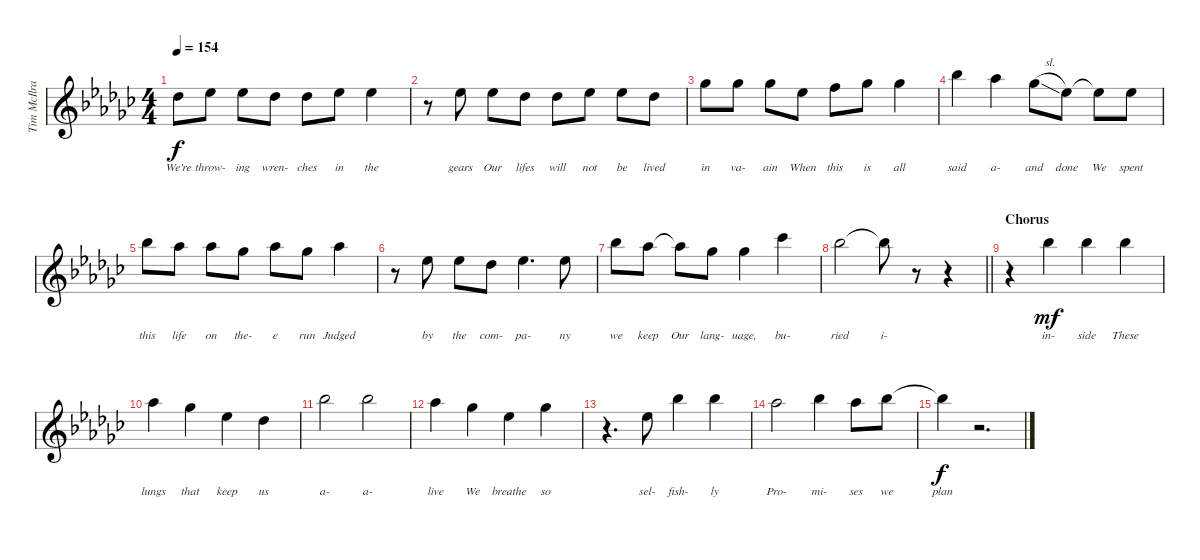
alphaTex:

\track ("Tim McIlrath - Vocals" "Tim McIlra") {instrument distortionguitar}
\staff {score}
\tuning (Eb4 Bb3 Gb3 Db3 Ab2 Eb2) {hide}
\ts (4 4)
\tempo 154
\clef g2
\ks gb
3.2.8{lyrics (0 "We’re") lyrics (1 "") lyrics (2 "") lyrics (3 "") lyrics (4 "") dy f} 5.2.8{lyrics (0 "throw-") lyrics (1 "") lyrics (2 "") lyrics (3 "") lyrics (4 "")} 5.2.8{lyrics (0 "ing") lyrics (1 "") lyrics (2 "") lyrics (3 "") lyrics (4 "")} 3.2.8{lyrics (0 "wren-") lyrics (1 "") lyrics (2 "") lyrics (3 "") lyrics (4 "")} 3.2.8{lyrics (0 "ches") lyrics (1 "") lyrics (2 "") lyrics (3 "") lyrics (4 "")} 5.2.8{lyrics (0 "in") lyrics (1 "") lyrics (2 "") lyrics (3 "") lyrics (4 "")} 5.2.4{lyrics (0 "the") lyrics (1 "") lyrics (2 "") lyrics (3 "") lyrics (4 "")} |
r.8 5.2.8{lyrics (0 "gears") lyrics (1 "") lyrics (2 "") lyrics (3 "") lyrics (4 "")} 5.2.8{lyrics (0 "Our") lyrics (1 "") lyrics (2 "") lyrics (3 "") lyrics (4 "")} 3.2.8{lyrics (0 "lifes") lyrics (1 "") lyrics (2 "") lyrics (3 "") lyrics (4 "")} 3.2.8{lyrics (0 "will") lyrics (1 "") lyrics (2 "") lyrics (3 "") lyrics (4 "")} 5.2.8{lyrics (0 "not") lyrics (1 "") lyrics (2 "") lyrics (3 "") lyrics (4 "")} 5.2.8{lyrics (0 "be") lyrics (1 "") lyrics (2 "") lyrics (3 "") lyrics (4 "")} 3.2.8{lyrics (0 "lived") lyrics (1 "") lyrics (2 "") lyrics (3 "") lyrics (4 "")} |
8.2.8{lyrics (0 "in") lyrics (1 "") lyrics (2 "") lyrics (3 "") lyrics (4 "")} 8.2.8{lyrics (0 "va-") lyrics (1 "") lyrics (2 "") lyrics (3 "") lyrics (4 "")} 8.2.8{lyrics (0 "ain") lyrics (1 "") lyrics (2 "") lyrics (3 "") lyrics (4 "")} 5.2.8{lyrics (0 "When") lyrics (1 "") lyrics (2 "") lyrics (3 "") lyrics (4 "")} 7.2.8{lyrics (0 "this") lyrics (1 "") lyrics (2 "") lyrics (3 "") lyrics (4 "")} 8.2.8{lyrics (0 "is") lyrics (1 "") lyrics (2 "") lyrics (3 "") lyrics (4 "")} 8.2.4{lyrics (0 "all") lyrics (1 "") lyrics (2 "") lyrics (3 "") lyrics (4 "")} |
12.2.4{lyrics (0 "said") lyrics (1 "") lyrics (2 "") lyrics (3 "") lyrics (4 "")} 10.2.4{lyrics (0 "a-") lyrics (1 "") lyrics (2 "") lyrics (3 "") lyrics (4 "")} 8.2{sl}.8{lyrics (0 "and") lyrics (1 "") lyrics (2 "") lyrics (3 "") lyrics (4 "")} 5.2.8{lyrics (0 "done") lyrics (1 "") lyrics (2 "") lyrics (3 "") lyrics (4 "")} 5.2{t}.8{lyrics (0 "We") lyrics (1 "") lyrics (2 "") lyrics (3 "") lyrics (4 "")} 5.2.8{lyrics (0 "spent") lyrics (1 "") lyrics (2 "") lyrics (3 "") lyrics (4 "")} |
12.2.8{lyrics (0 "this") lyrics (1 "") lyrics (2 "") lyrics (3 "") lyrics (4 "")} 10.2.8{lyrics (0 "life") lyrics (1 "") lyrics (2 "") lyrics (3 "") lyrics (4 "")} 10.2.8{lyrics (0 "on") lyrics (1 "") lyrics (2 "") lyrics (3 "") lyrics (4 "")} 8.2.8{lyrics (0 "the-") lyrics (1 "") lyrics (2 "") lyrics (3 "") lyrics (4 "")} 10.2.8{lyrics (0 "e") lyrics (1 "") lyrics (2 "") lyrics (3 "") lyrics (4 "")} 8.2.8{lyrics (0 "run") lyrics (1 "") lyrics (2 "") lyrics (3 "") lyrics (4 "")} 10.2.4{lyrics (0 "Judged") lyrics (1 "") lyrics (2 "") lyrics (3 "") lyrics (4 "")} |
r.8 5.2.8{lyrics (0 "by") lyrics (1 "") lyrics (2 "") lyrics (3 "") lyrics (4 "")} 5.2.8{lyrics (0 "the") lyrics (1 "") lyrics (2 "") lyrics (3 "") lyrics (4 "")} 3.2.8{lyrics (0 "com-") lyrics (1 "") lyrics (2 "") lyrics (3 "") lyrics (4 "")} 5.2.4{d lyrics (0 "pa-") lyrics (1 "") lyrics (2 "") lyrics (3 "") lyrics (4 "")} 5.2.8{lyrics (0 "ny") lyrics (1 "") lyrics (2 "") lyrics (3 "") lyrics (4 "")} |
12.2.8{lyrics (0 "we") lyrics (1 "") lyrics (2 "") lyrics (3 "") lyrics (4 "")} 10.2.8{lyrics (0 "keep") lyrics (1 "") lyrics (2 "") lyrics (3 "") lyrics (4 "")} 10.2{t}.8{lyrics (0 "Our") lyrics (1 "") lyrics (2 "") lyrics (3 "") lyrics (4 "")} 8.2.8{lyrics (0 "lang-") lyrics (1 "") lyrics (2 "") lyrics (3 "") lyrics (4 "")} 8.2.4{lyrics (0 "uage,") lyrics (1 "") lyrics (2 "") lyrics (3 "") lyrics (4 "")} 13.2.4{lyrics (0 "bu-") lyrics (1 "") lyrics (2 "") lyrics (3 "") lyrics (4 "")} |
\barLineRight lightlight
12.2.2{lyrics (0 "ried") lyrics (1 "") lyrics (2 "") lyrics (3 "") lyrics (4 "")} 12.2{t}.8{lyrics (0 "i-") lyrics (1 "") lyrics (2 "") lyrics (3 "") lyrics (4 "")} r.8 r.4 |
\section ("" "Chorus")
r.4 12.2.4{lyrics (0 "in-") lyrics (1 "") lyrics (2 "") lyrics (3 "") lyrics (4 "") dy mf} 12.2.4{lyrics (0 "side") lyrics (1 "") lyrics (2 "") lyrics (3 "") lyrics (4 "")} 12.2.4{lyrics (0 "These") lyrics (1 "") lyrics (2 "") lyrics (3 "") lyrics (4 "")} |
10.2.4{lyrics (0 "lungs") lyrics (1 "") lyrics (2 "") lyrics (3 "") lyrics (4 "")} 8.2.4{lyrics (0 "that") lyrics (1 "") lyrics (2 "") lyrics (3 "") lyrics (4 "")} 5.2.4{lyrics (0 "keep") lyrics (1 "") lyrics (2 "") lyrics (3 "") lyrics (4 "")} 3.2.4{lyrics (0 "us") lyrics (1 "") lyrics (2 "") lyrics (3 "") lyrics (4 "")} |
12.2.2{lyrics (0 "a-") lyrics (1 "") lyrics (2 "") lyrics (3 "") lyrics (4 "")} 12.2.2{lyrics (0 "a-") lyrics (1 "") lyrics (2 "") lyrics (3 "") lyrics (4 "")} |
10.2.4{lyrics (0 "live") lyrics (1 "") lyrics (2 "") lyrics (3 "") lyrics (4 "")} 8.2.4{lyrics (0 "We") lyrics (1 "") lyrics (2 "") lyrics (3 "") lyrics (4 "")} 5.2.4{lyrics (0 "breathe") lyrics (1 "") lyrics (2 "") lyrics (3 "") lyrics (4 "")} 8.2.4{lyrics (0 "so") lyrics (1 "") lyrics (2 "") lyrics (3 "") lyrics (4 "")} |
r.4{d} 5.2.8{lyrics (0 "sel-") lyrics (1 "") lyrics (2 "") lyrics (3 "") lyrics (4 "")} 12.2.4{lyrics (0 "fish-") lyrics (1 "") lyrics (2 "") lyrics (3 "") lyrics (4 "")} 12.2.4{lyrics (0 "ly") lyrics (1 "") lyrics (2 "") lyrics (3 "") lyrics (4 "")} |
10.2.2{lyrics (0 "Pro-") lyrics (1 "") lyrics (2 "") lyrics (3 "") lyrics (4 "")} 12.2.4{lyrics (0 "mi-") lyrics (1 "") lyrics (2 "") lyrics (3 "") lyrics (4 "")} 10.2.8{lyrics (0 "ses") lyrics (1 "") lyrics (2 "") lyrics (3 "") lyrics (4 "")} 12.2.8{lyrics (0 "we") lyrics (1 "") lyrics (2 "") lyrics (3 "") lyrics (4 "")} |
12.2{t}.4{lyrics (0 "plan") lyrics (1 "") lyrics (2 "") lyrics (3 "") lyrics (4 "") dy f} r.2{d}
